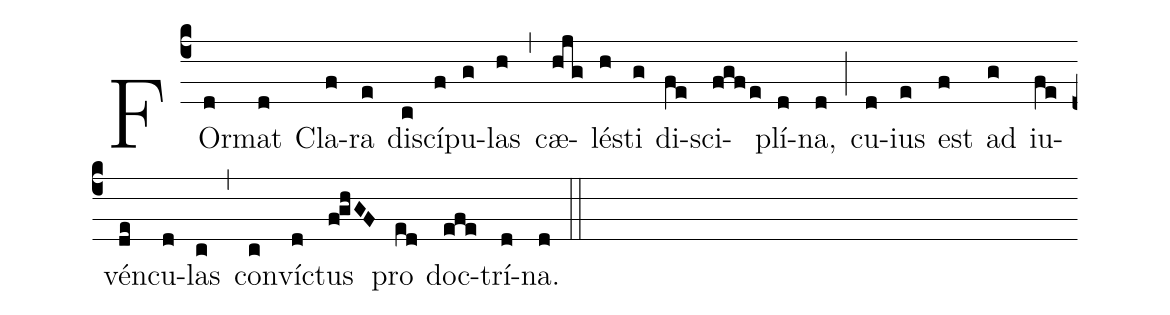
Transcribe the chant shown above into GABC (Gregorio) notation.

%%
(c4)
FOr(d)mat(d) Cla(f)ra(e) di(c)scí(f)pu(g)las(h) (,)
cæ(hjg)lés(h)ti(g) di(fe)sci(fgfe)plí(d)na,(d) (;)
cu(d)ius(e) est(f) ad(g) iu(fe)vén(de)cu(d)las(c) (,)
con(c)ví(d)ctus(f!ghGF) pro(ed) doc(efe)trí(d)na.(d) (::)
